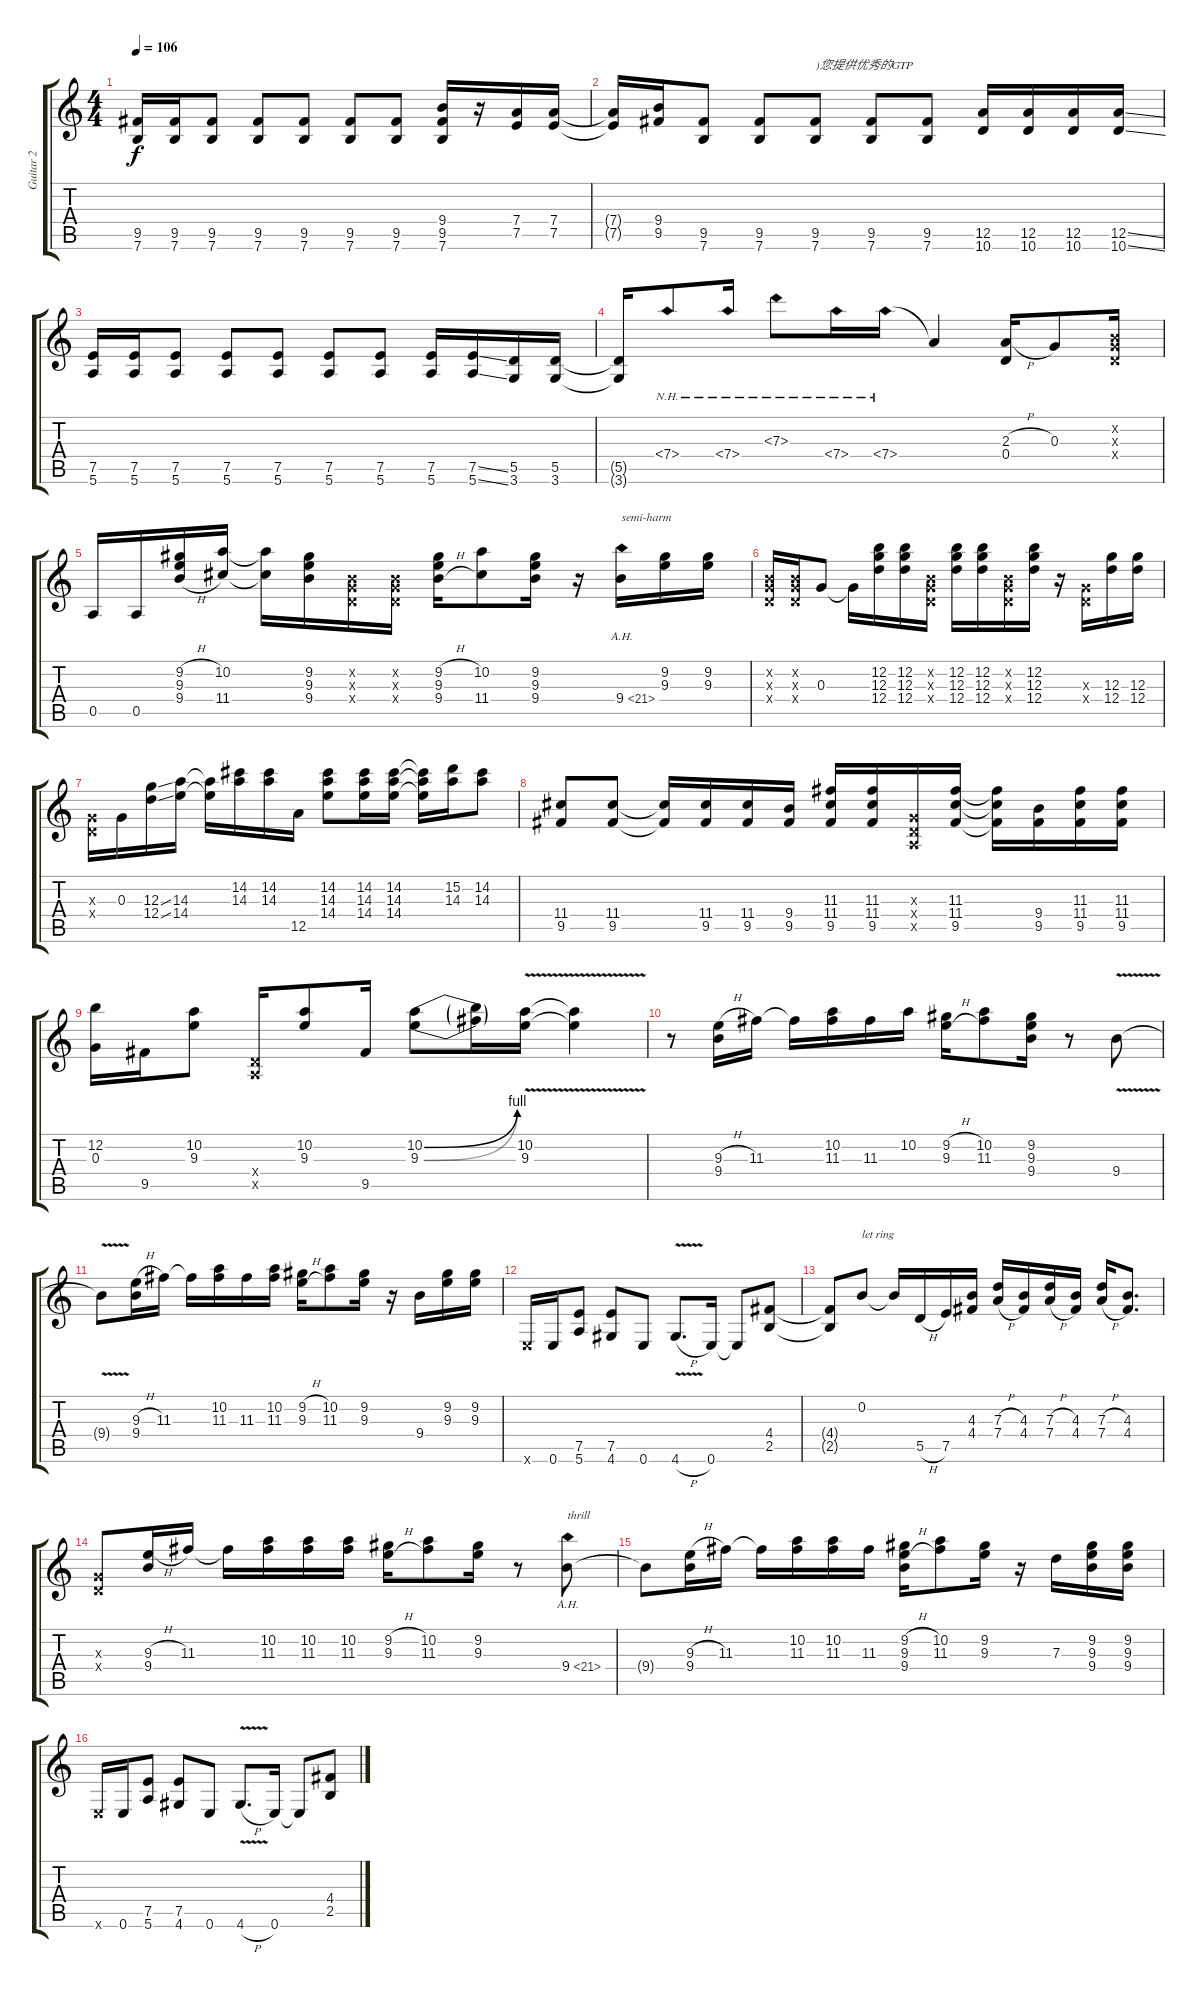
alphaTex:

\track ("Guitar 2" "Guitar 2") {instrument distortionguitar}
\staff {score tabs}
\tuning (E4 B3 G3 D3 A2 E2) {hide}
\ts (4 4)
\tempo 106
\clef g2
\ks c
(9.5{t} 7.6{t}).16{dy f} (9.5 7.6).16 (9.5 7.6).8 (9.5 7.6).8 (9.5 7.6).8 (9.5 7.6).8 (9.5 7.6).8 (9.4 9.5 7.6).16 r.16 (7.4 7.5).16 (7.4 7.5).16 |
(7.4{t} 7.5{t}).16 (9.4 9.5).16 (9.5 7.6).8 (9.5 7.6).8 (9.5 7.6).8{txt ")您提供优秀的GTP"} (9.5 7.6).8 (9.5 7.6).8 (12.5 10.6).16 (12.5 10.6).16 (12.5 10.6).16 (12.5{ss} 10.6{ss}).16 |
(7.5 5.6).16 (7.5 5.6).16 (7.5 5.6).8 (7.5 5.6).8 (7.5 5.6).8 (7.5 5.6).8 (7.5 5.6).8 (7.5 5.6).16 (7.5{ss} 5.6{ss}).16 (5.5 3.6).16 (5.5 3.6).16 |
(5.5{t} 3.6{t}).16 7.4{nh}.8 7.4{nh}.16 7.3{nh}.8 7.4{nh}.16 7.4{nh}.16 7.4{t}.4 (2.3{h} 0.4).16 0.3.8 (0.2{x} 0.3{x} 0.4{x}).16 |
0.5.16 0.5.16 (9.2{h} 9.3 9.4{h}).16 (10.2 11.4).16 (10.2{t} 11.4{t}).16 (9.2 9.3 9.4).16 (0.2{x} 0.3{x} 0.4{x}).16 (0.2{x} 0.3{x} 0.4{x}).16 (9.2{h} 9.3 9.4{h}).16 (10.2 11.4).8 (9.2 9.3 9.4).16 r.16 9.4{ah 12}.16{txt "semi-harm"} (9.2 9.3).16 (9.2 9.3).16 |
(0.2{x} 0.3{x} 0.4{x}).16 (0.2{x} 0.3{x} 0.4{x}).16 0.3.8 0.3{t}.16 (12.2 12.3 12.4).16 (12.2 12.3 12.4).16 (0.2{x} 0.3{x} 0.4{x}).16 (12.2 12.3 12.4).16 (12.2 12.3 12.4).16 (0.2{x} 0.3{x} 0.4{x}).16 (12.2 12.3 12.4).16 r.16 (0.3{x} 0.4{x}).16 (12.3 12.4).16 (12.3 12.4).16 |
(0.3{x} 0.4{x}).16 0.3.16 (12.3{ss} 12.4{ss}).16 (14.3 14.4).16 (14.3{t} 14.4{t}).16 (14.2 14.3).16 (14.2 14.3).16 12.5.16 (14.2 14.3 14.4).8 (14.2 14.3 14.4).16 (14.2 14.3 14.4).16 (14.2{t} 14.3{t} 14.4{t}).16 (15.2 14.3).16 (14.2 14.3).8 |
(11.4 9.5).8 (11.4 9.5).8 (11.4{t} 9.5{t}).16 (11.4 9.5).16 (11.4 9.5).16 (9.4 9.5).16 (11.3 11.4 9.5).16 (11.3 11.4 9.5).16 (0.3{x} 0.4{x} 0.5{x}).16 (11.3 11.4 9.5).16 (11.3{t} 11.4{t} 9.5{t}).16 (9.4 9.5).16 (11.3 11.4 9.5).16 (11.3 11.4 9.5).16 |
(12.2 0.3).16 9.5.16 (10.2 9.3).8 (0.4{x} 0.5{x}).16 (10.2 9.3).8 9.5.16 (10.2{be (bend 0 0 60 4)} 9.3{be (bend 0 0 60 4)}).8 (10.2{t} 9.3{t}).16 (10.2{v} 9.3{v}).16 (10.2{t} 9.3{t}).4 |
r.8 (9.3{h} 9.4).16 11.3.16 11.3{t}.16 (10.2 11.3).16 11.3.16 10.2.16 (9.2{h} 9.3{h}).16 (10.2 11.3).8 (9.2 9.3 9.4).16 r.8 9.4{v}.8 |
9.4{t}.8 (9.3{h} 9.4).16 11.3.16 11.3{t}.16 (10.2 11.3).16 11.3.16 (10.2 11.3).16 (9.2{h} 9.3{h}).16 (10.2 11.3).8 (9.2 9.3).16 r.16 9.4.16 (9.2 9.3).16 (9.2 9.3).16 |
0.6{x}.16 0.6.16 (7.5 5.6).8 (7.5 4.6).8 0.6.8 4.6{v h}.8{d} 0.6.16 0.6{t}.8 (4.4 2.5).8 |
(4.4{t} 2.5{t}).8 0.2.8{txt "let ring"} 0.2{t}.16 5.5{h}.16 7.5.16 (4.3 4.4).16 (7.3{h} 7.4{h}).16 (4.3 4.4).16 (7.3{h} 7.4{h}).16 (4.3 4.4).16 (7.3{h} 7.4{h}).16 (4.3 4.4).8{d} |
(0.3{x} 0.4{x}).8 (9.3{h} 9.4).16 11.3.16 11.3{t}.16 (10.2 11.3).16 (10.2 11.3).16 (10.2 11.3).16 (9.2{h} 9.3{h}).16 (10.2 11.3).8 (9.2 9.3).16 r.8 9.4{ah 12}.8{txt "thrill"} |
9.4{t}.8 (9.3{h} 9.4).16 11.3.16 11.3{t}.16 (10.2 11.3).16 (10.2 11.3).16 11.3.16 (9.2{h} 9.3{h} 9.4).16 (10.2 11.3).8 (9.2 9.3).16 r.16 7.3.16 (9.2 9.3 9.4).16 (9.2 9.3 9.4).16 |
0.6{x}.16 0.6.16 (7.5 5.6).8 (7.5 4.6).8 0.6.8 4.6{v h}.8{d} 0.6.16 0.6{t}.8 (4.4 2.5).8
